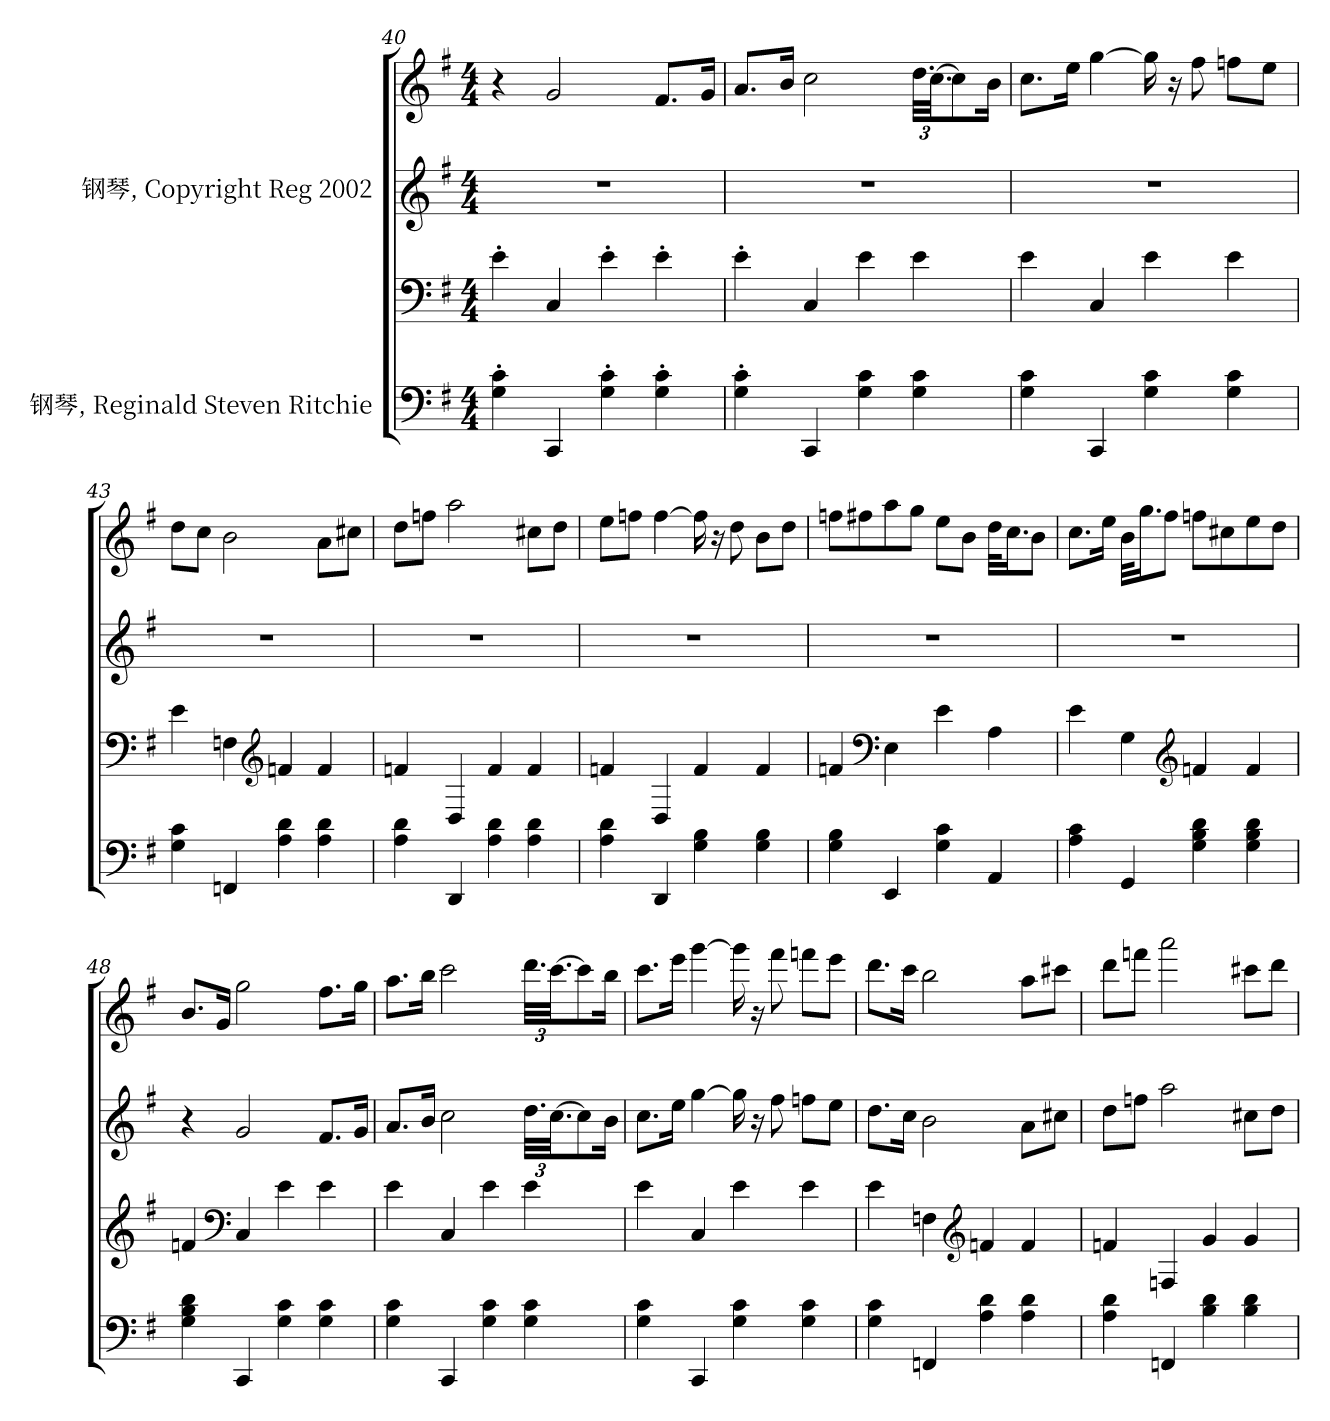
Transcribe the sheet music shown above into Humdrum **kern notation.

**kern	**kern	**kern	**kern
*part2	*part2	*part1	*part1
*staff4	*staff3	*staff2	*staff1
*I"钢琴, Reginald Steven Ritchie	*	*I"钢琴, Copyright Reg 2002	*
*clefF4	*clefF4	*clefG2	*clefG2
*k[f#]	*k[f#]	*k[f#]	*k[f#]
*M4/4	*M4/4	*M4/4	*M4/4
=40	=40	=40	=40
4G\' 4c\'	4e'\	1r	4r
4CC/	4C/	.	2g/
4G\' 4c\'	4e'\	.	.
4G\' 4c\'	4e'\	.	8.f#/L
.	.	.	16g/Jk
!!LO:PB:g=z
=41	=41	=41	=41
4G\' 4c\'	4e'\	1r	8.a/L
.	.	.	16b/Jk
4CC/	4C/	.	2cc\
4G\ 4c\	4e\	.	.
*	*	*	*Xbrackettup
4G\ 4c\	4e\	.	48.dd\LLL
.	.	.	[48.cc\JJ
.	.	.	8cc\]
.	.	.	16b\Jk
=42	=42	=42	=42
4G\ 4c\	4e\	1r	8.cc\L
.	.	.	16ee\Jk
4CC/	4C/	.	[4gg\
4G\ 4c\	4e\	.	16gg\]
.	.	.	16r
.	.	.	8ff#\
4G\ 4c\	4e\	.	8ffn\L
.	.	.	8ee\J
=43	=43	=43	=43
4G\ 4c\	4e\	1r	8dd\L
.	.	.	8cc\J
4FFn/	4Fn\	.	2b\
*	*clefG2	*	*
4A\ 4d\	4fn/	.	.
4A\ 4d\	4f/	.	8a\L
.	.	.	8cc#X\J
=44	=44	=44	=44
4A\ 4d\	4fn/	1r	8dd\L
.	.	.	8ffn\J
4DD/	4D/	.	2aa\
4A\ 4d\	4f/	.	.
4A\ 4d\	4f/	.	8cc#X\L
.	.	.	8dd\J
!!LO:LB:g=z
=45	=45	=45	=45
4A\ 4d\	4fn/	1r	8ee\L
.	.	.	8ffn\J
4DD/	4D/	.	[4ff\
4G\ 4B\	4f/	.	16ff\]
.	.	.	16r
.	.	.	8dd\
4G\ 4B\	4f/	.	8b\L
.	.	.	8dd\J
=46	=46	=46	=46
4G\ 4B\	4fn/	1r	8ffn\L
.	.	.	8ff#X\
*	*clefF4	*	*
4EE/	4E\	.	8aa\
.	.	.	8gg\J
4G\ 4c\	4e\	.	8ee\L
.	.	.	8b\J
4AA/	4A\	.	32dd\KLL
.	.	.	16.cc\J
.	.	.	8b\J
=47	=47	=47	=47
4A\ 4c\	4e\	1r	8.cc\L
.	.	.	16ee\Jk
4GG/	4G\	.	32b\KLL
.	.	.	16.gg\J
.	.	.	8ff#\J
*	*clefG2	*	*
4G\ 4B\ 4d\	4fn/	.	8ffn\L
.	.	.	8cc#X\
4G\ 4B\ 4d\	4f/	.	8ee\
.	.	.	8dd\J
!!LO:LB:g=z
=48	=48	=48	=48
4G\ 4B\ 4d\	4fn/	4r	8.b/L
.	.	.	16g/Jk
*	*clefF4	*	*
4CC/	4C/	2g/	2gg\
4G\ 4c\	4e\	.	.
4G\ 4c\	4e\	8.f#/L	8.ff#\L
.	.	16g/Jk	16gg\Jk
=49	=49	=49	=49
4G\ 4c\	4e\	8.a/L	8.aa\L
.	.	16b/Jk	16bb\Jk
4CC/	4C/	2cc\	2ccc\
4G\ 4c\	4e\	.	.
*	*	*Xbrackettup	*
4G\ 4c\	4e\	48.dd\LLL	48.ddd\LLL
.	.	[48.cc\JJ	[48.ccc\JJ
.	.	8cc\]	8ccc\]
.	.	16b\Jk	16bb\Jk
=50	=50	=50	=50
4G\ 4c\	4e\	8.cc\L	8.ccc\L
.	.	16ee\Jk	16eee\Jk
4CC/	4C/	[4gg\	[4ggg\
4G\ 4c\	4e\	16gg\]	16ggg\]
.	.	16r	16r
.	.	8ff#\	8fff#\
4G\ 4c\	4e\	8ffn\L	8fffn\L
.	.	8ee\J	8eee\J
!!LO:PB:g=z
=51	=51	=51	=51
4G\ 4c\	4e\	8.dd\L	8.ddd\L
.	.	16cc\Jk	16ccc\Jk
4FFn/	4Fn\	2b\	2bb\
*	*clefG2	*	*
4A\ 4d\	4fn/	.	.
4A\ 4d\	4f/	8a\L	8aa\L
.	.	8cc#X\J	8ccc#X\J
=52	=52	=52	=52
4A\ 4d\	4fn/	8dd\L	8ddd\L
.	.	8ffn\J	8fffn\J
4FFn/	4Fn/	2aa\	2aaa\
4B\ 4d\	4g/	.	.
4B\ 4d\	4g/	8cc#X\L	8ccc#X\L
.	.	8dd\J	8ddd\J
=	=	=	=
*-	*-	*-	*-
